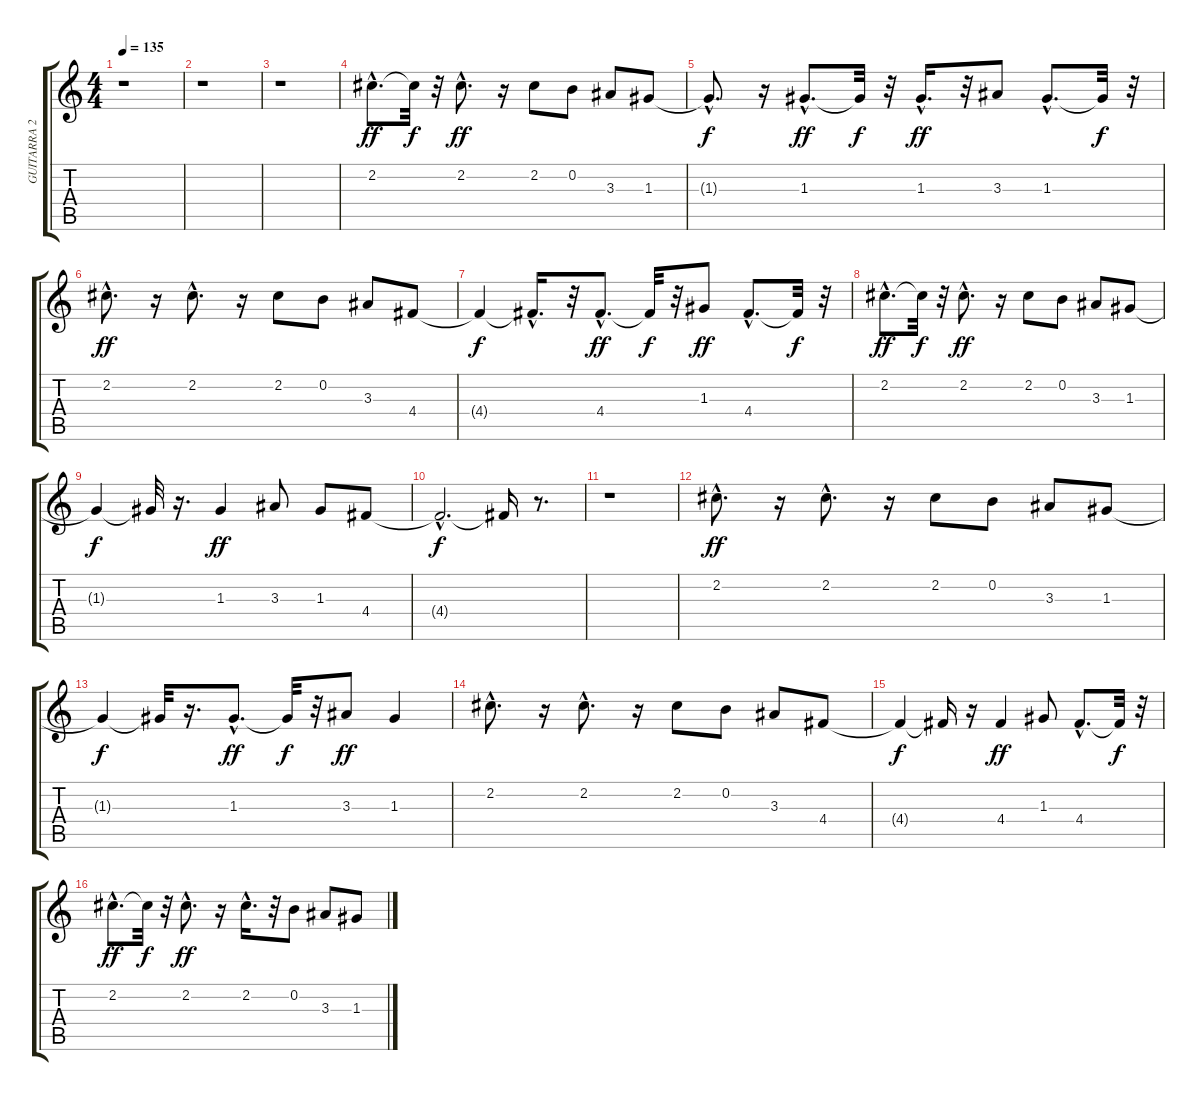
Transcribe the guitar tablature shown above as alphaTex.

\track ("GUITARRA 2" "GUITARRA 2") {instrument overdrivenguitar}
\staff {score tabs}
\tuning (E4 B3 G3 D3 A2 E2) {hide}
\ts (4 4)
\tempo 135
\clef g2
\ks c
r.1{dy f} |
r.1 |
r.1 |
2.2{hac}.8{d dy ff} 2.2{t}.32{dy f} r.32 2.2{hac}.8{d dy ff} r.16 2.2.8 0.2.8 3.3.8 1.3.8 |
1.3{hac t}.8{d dy f} r.16 1.3{hac}.8{d dy ff} 1.3{t}.32{dy f} r.32 1.3{hac}.16{d dy ff} r.32 3.3.8 1.3{hac}.8{d} 1.3{t}.32{dy f} r.32 |
2.2{hac}.8{d dy ff} r.16 2.2{hac}.8{d} r.16 2.2.8 0.2.8 3.3.8 4.4.8 |
4.4{t}.4{dy f} 4.4{hac t}.16{d} r.32 4.4{hac}.8{d dy ff} 4.4{t}.32{dy f} r.32 1.3.8{dy ff} 4.4{hac}.8{d} 4.4{t}.32{dy f} r.32 |
2.2{hac}.8{d dy ff} 2.2{t}.32{dy f} r.32 2.2{hac}.8{d dy ff} r.16 2.2.8 0.2.8 3.3.8 1.3.8 |
1.3{t}.4{dy f} 1.3{t}.32 r.16{d} 1.3.4{dy ff} 3.3.8 1.3.8 4.4.8 |
4.4{hac t}.2{d dy f} 4.4{t}.16 r.8{d} |
r.1 |
2.2{hac}.8{d dy ff} r.16 2.2{hac}.8{d} r.16 2.2.8 0.2.8 3.3.8 1.3.8 |
1.3{t}.4{dy f} 1.3{t}.32 r.16{d} 1.3{hac}.8{d dy ff} 1.3{t}.32{dy f} r.32 3.3.8{dy ff} 1.3.4 |
2.2{hac}.8{d} r.16 2.2{hac}.8{d} r.16 2.2.8 0.2.8 3.3.8 4.4.8 |
4.4{t}.4{dy f} 4.4{t}.16 r.16 4.4.4{dy ff} 1.3.8 4.4{hac}.8{d} 4.4{t}.32{dy f} r.32 |
2.2{hac}.8{d dy ff} 2.2{t}.32{dy f} r.32 2.2{hac}.8{d dy ff} r.16 2.2{hac}.16{d} r.32 0.2.8 3.3.8 1.3.8
